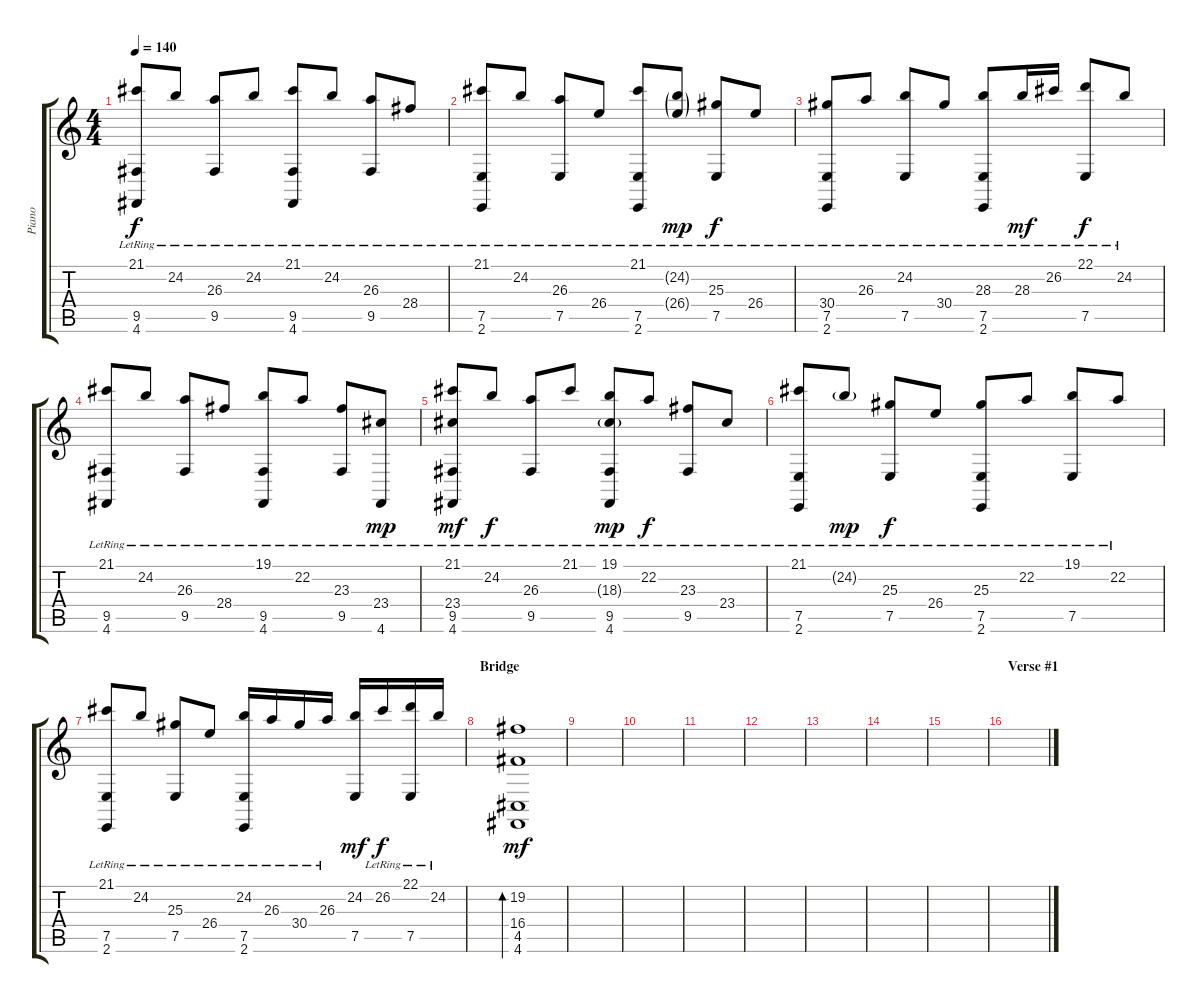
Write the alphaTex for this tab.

\track ("Piano" "Piano") {instrument acousticgrandpiano}
\staff {score tabs}
\tuning (E4 B3 G3 D3 A2 D2) {hide}
\ts (4 4)
\tempo 140
\clef g2
\ks c
(21.1{lr} 9.5{lr} 4.6{lr}).8{dy f} 24.2{lr}.8 (26.3{lr} 9.5{lr}).8 24.2{lr}.8 (21.1{lr} 9.5{lr} 4.6{lr}).8 24.2{lr}.8 (26.3{lr} 9.5{lr}).8 28.4{lr}.8 |
(21.1{lr} 7.5{lr} 2.6{lr}).8 24.2{lr}.8 (26.3{lr} 7.5{lr}).8 26.4{lr}.8 (21.1{lr} 7.5{lr} 2.6{lr}).8 (24.2{g lr} 26.4{g lr}).8{dy mp} (25.3{lr} 7.5{lr}).8{dy f} 26.4{lr}.8 |
(30.4{lr} 7.5{lr} 2.6{lr}).8 26.3{lr}.8 (24.2{lr} 7.5{lr}).8 30.4{lr}.8 (28.3{lr} 7.5{lr} 2.6{lr}).8 28.3{lr}.16{dy mf} 26.2{lr}.16 (22.1{lr} 7.5{lr}).8{dy f} 24.2{lr}.8 |
(21.1{lr} 9.5{lr} 4.6{lr}).8 24.2{lr}.8 (26.3{lr} 9.5{lr}).8 28.4{lr}.8 (19.1{lr} 9.5{lr} 4.6{lr}).8 22.2{lr}.8 (23.3{lr} 9.5{lr}).8 (23.4{lr} 4.6).8{dy mp} |
(21.1{lr} 23.4{lr} 9.5{lr} 4.6{lr}).8{dy mf} 24.2{lr}.8{dy f} (26.3{lr} 9.5{lr}).8 21.1{lr}.8 (19.1{lr} 18.3{g lr} 9.5{lr} 4.6{lr}).8{dy mp} 22.2{lr}.8{dy f} (23.3{lr} 9.5{lr}).8 23.4{lr}.8 |
(21.1{lr} 7.5{lr} 2.6{lr}).8 24.2{g lr}.8{dy mp} (25.3{lr} 7.5{lr}).8{dy f} 26.4{lr}.8 (25.3{lr} 7.5{lr} 2.6{lr}).8 22.2{lr}.8 (19.1{lr} 7.5{lr}).8 22.2{lr}.8 |
(21.1{lr} 7.5{lr} 2.6{lr}).8 24.2{lr}.8 (25.3{lr} 7.5{lr}).8 26.4{lr}.8 (24.2 7.5{lr} 2.6{lr}).16 26.3{lr}.16 30.4{lr}.16 26.3{lr}.16 (24.2 7.5).16{dy mf} 26.2{lr}.16{dy f} (22.1{lr} 7.5).16 24.2{lr}.16 |
\section ("" "Bridge")
(19.2 16.4 4.5 4.6).1{bd 120 dy mf} |
|
|
|
|
|
|
|
\section ("" "Verse #1")
